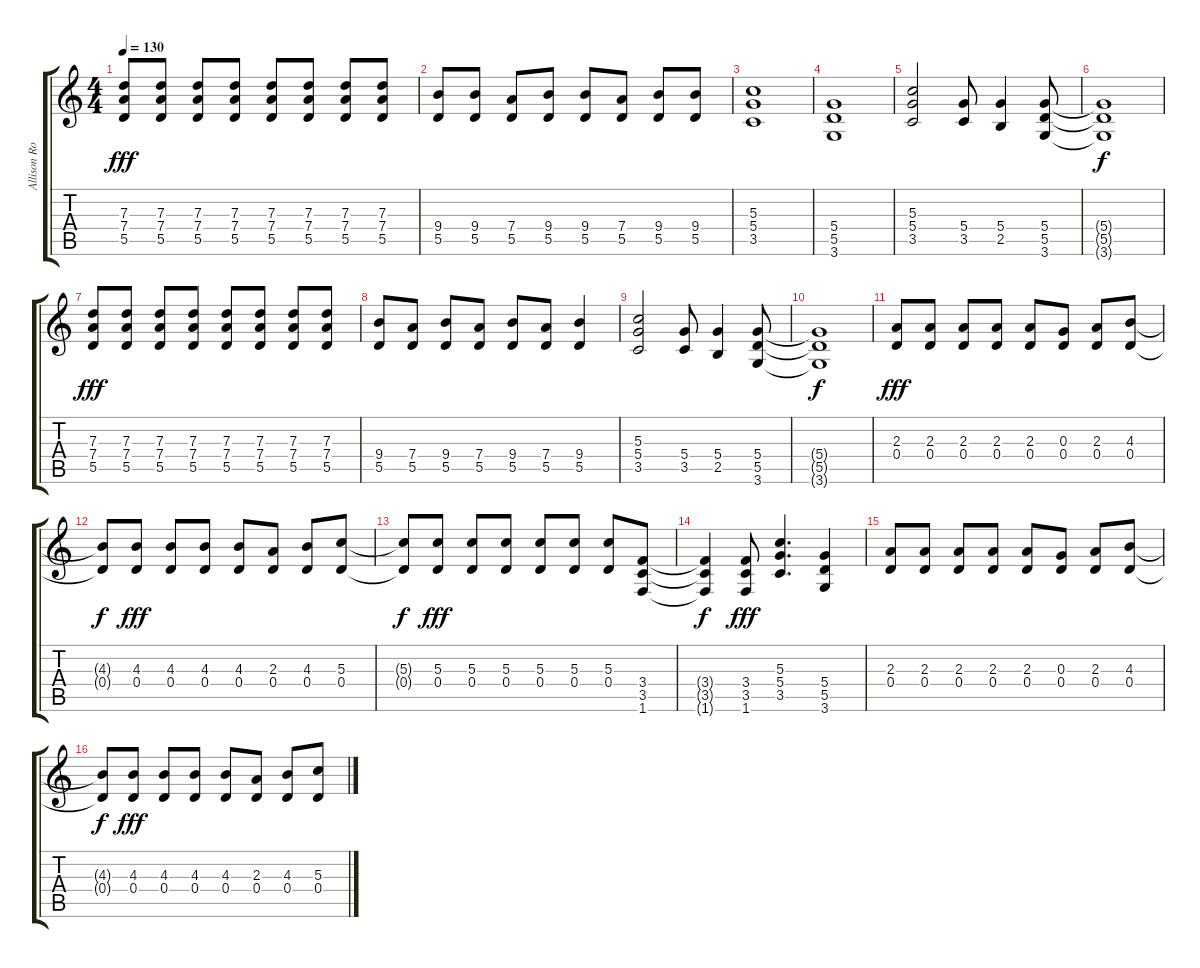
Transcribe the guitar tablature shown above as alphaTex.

\track ("Allison Robertson (Rythm)" "Allison Ro") {instrument overdrivenguitar}
\staff {score tabs}
\tuning (E4 B3 G3 D3 A2 E2) {hide}
\ts (4 4)
\tempo 130
\clef g2
\ks c
(7.3 7.4 5.5).8{dy fff} (7.3 7.4 5.5).8 (7.3 7.4 5.5).8 (7.3 7.4 5.5).8 (7.3 7.4 5.5).8 (7.3 7.4 5.5).8 (7.3 7.4 5.5).8 (7.3 7.4 5.5).8 |
(9.4 5.5).8 (9.4 5.5).8 (7.4 5.5).8 (9.4 5.5).8 (9.4 5.5).8 (7.4 5.5).8 (9.4 5.5).8 (9.4 5.5).8 |
(5.3 5.4 3.5).1 |
(5.4 5.5 3.6).1 |
(5.3 5.4 3.5).2 (5.4 3.5).8 (5.4 2.5).4 (5.4 5.5 3.6).8 |
(5.4{t} 5.5{t} 3.6{t}).1{dy f} |
(7.3 7.4 5.5).8{dy fff} (7.3 7.4 5.5).8 (7.3 7.4 5.5).8 (7.3 7.4 5.5).8 (7.3 7.4 5.5).8 (7.3 7.4 5.5).8 (7.3 7.4 5.5).8 (7.3 7.4 5.5).8 |
(9.4 5.5).8 (7.4 5.5).8 (9.4 5.5).8 (7.4 5.5).8 (9.4 5.5).8 (7.4 5.5).8 (9.4 5.5).4 |
(5.3 5.4 3.5).2 (5.4 3.5).8 (5.4 2.5).4 (5.4 5.5 3.6).8 |
(5.4{t} 5.5{t} 3.6{t}).1{dy f} |
(2.3 0.4).8{dy fff} (2.3 0.4).8 (2.3 0.4).8 (2.3 0.4).8 (2.3 0.4).8 (0.3 0.4).8 (2.3 0.4).8 (4.3 0.4).8 |
(4.3{t} 0.4{t}).8{dy f} (4.3 0.4).8{dy fff} (4.3 0.4).8 (4.3 0.4).8 (4.3 0.4).8 (2.3 0.4).8 (4.3 0.4).8 (5.3 0.4).8 |
(5.3{t} 0.4{t}).8{dy f} (5.3 0.4).8{dy fff} (5.3 0.4).8 (5.3 0.4).8 (5.3 0.4).8 (5.3 0.4).8 (5.3 0.4).8 (3.4 3.5 1.6).8 |
(3.4{t} 3.5{t} 1.6{t}).4{dy f} (3.4 3.5 1.6).8{dy fff} (5.3 5.4 3.5).4{d} (5.4 5.5 3.6).4 |
(2.3 0.4).8 (2.3 0.4).8 (2.3 0.4).8 (2.3 0.4).8 (2.3 0.4).8 (0.3 0.4).8 (2.3 0.4).8 (4.3 0.4).8 |
(4.3{t} 0.4{t}).8{dy f} (4.3 0.4).8{dy fff} (4.3 0.4).8 (4.3 0.4).8 (4.3 0.4).8 (2.3 0.4).8 (4.3 0.4).8 (5.3 0.4).8
